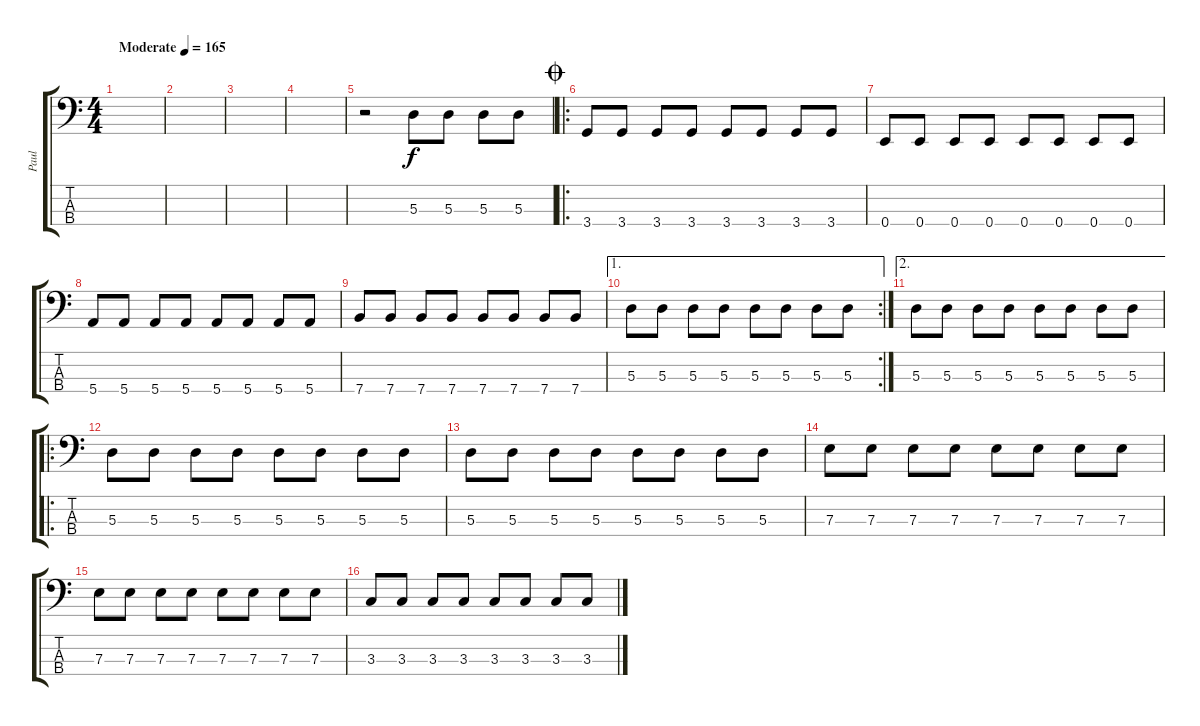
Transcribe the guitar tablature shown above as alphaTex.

\track ("Paul" "Paul") {instrument electricbassfinger}
\staff {score tabs}
\tuning (G2 D2 A1 E1) {hide}
\ts (4 4)
\tempo (165 "Moderate")
\clef f4
\ks c
|
|
|
|
r.2 5.3.8 5.3.8 5.3.8 5.3.8 |
\ro
\jump coda
3.4.8{balance 16} 3.4.8 3.4.8 3.4.8 3.4.8 3.4.8 3.4.8 3.4.8 |
0.4.8 0.4.8 0.4.8 0.4.8 0.4.8 0.4.8 0.4.8 0.4.8 |
5.4.8 5.4.8 5.4.8 5.4.8 5.4.8 5.4.8 5.4.8 5.4.8 |
7.4.8 7.4.8 7.4.8 7.4.8 7.4.8 7.4.8 7.4.8 7.4.8 |
\ae 1
\rc 2
5.3.8 5.3.8 5.3.8 5.3.8 5.3.8 5.3.8 5.3.8 5.3.8 |
\ae 2
5.3.8 5.3.8 5.3.8 5.3.8 5.3.8 5.3.8 5.3.8 5.3.8 |
\ro
5.3.8 5.3.8 5.3.8 5.3.8 5.3.8 5.3.8 5.3.8 5.3.8 |
5.3.8 5.3.8 5.3.8 5.3.8 5.3.8 5.3.8 5.3.8 5.3.8 |
7.3.8 7.3.8 7.3.8 7.3.8 7.3.8 7.3.8 7.3.8 7.3.8 |
7.3.8 7.3.8 7.3.8 7.3.8 7.3.8 7.3.8 7.3.8 7.3.8 |
3.3.8 3.3.8 3.3.8 3.3.8 3.3.8 3.3.8 3.3.8 3.3.8
